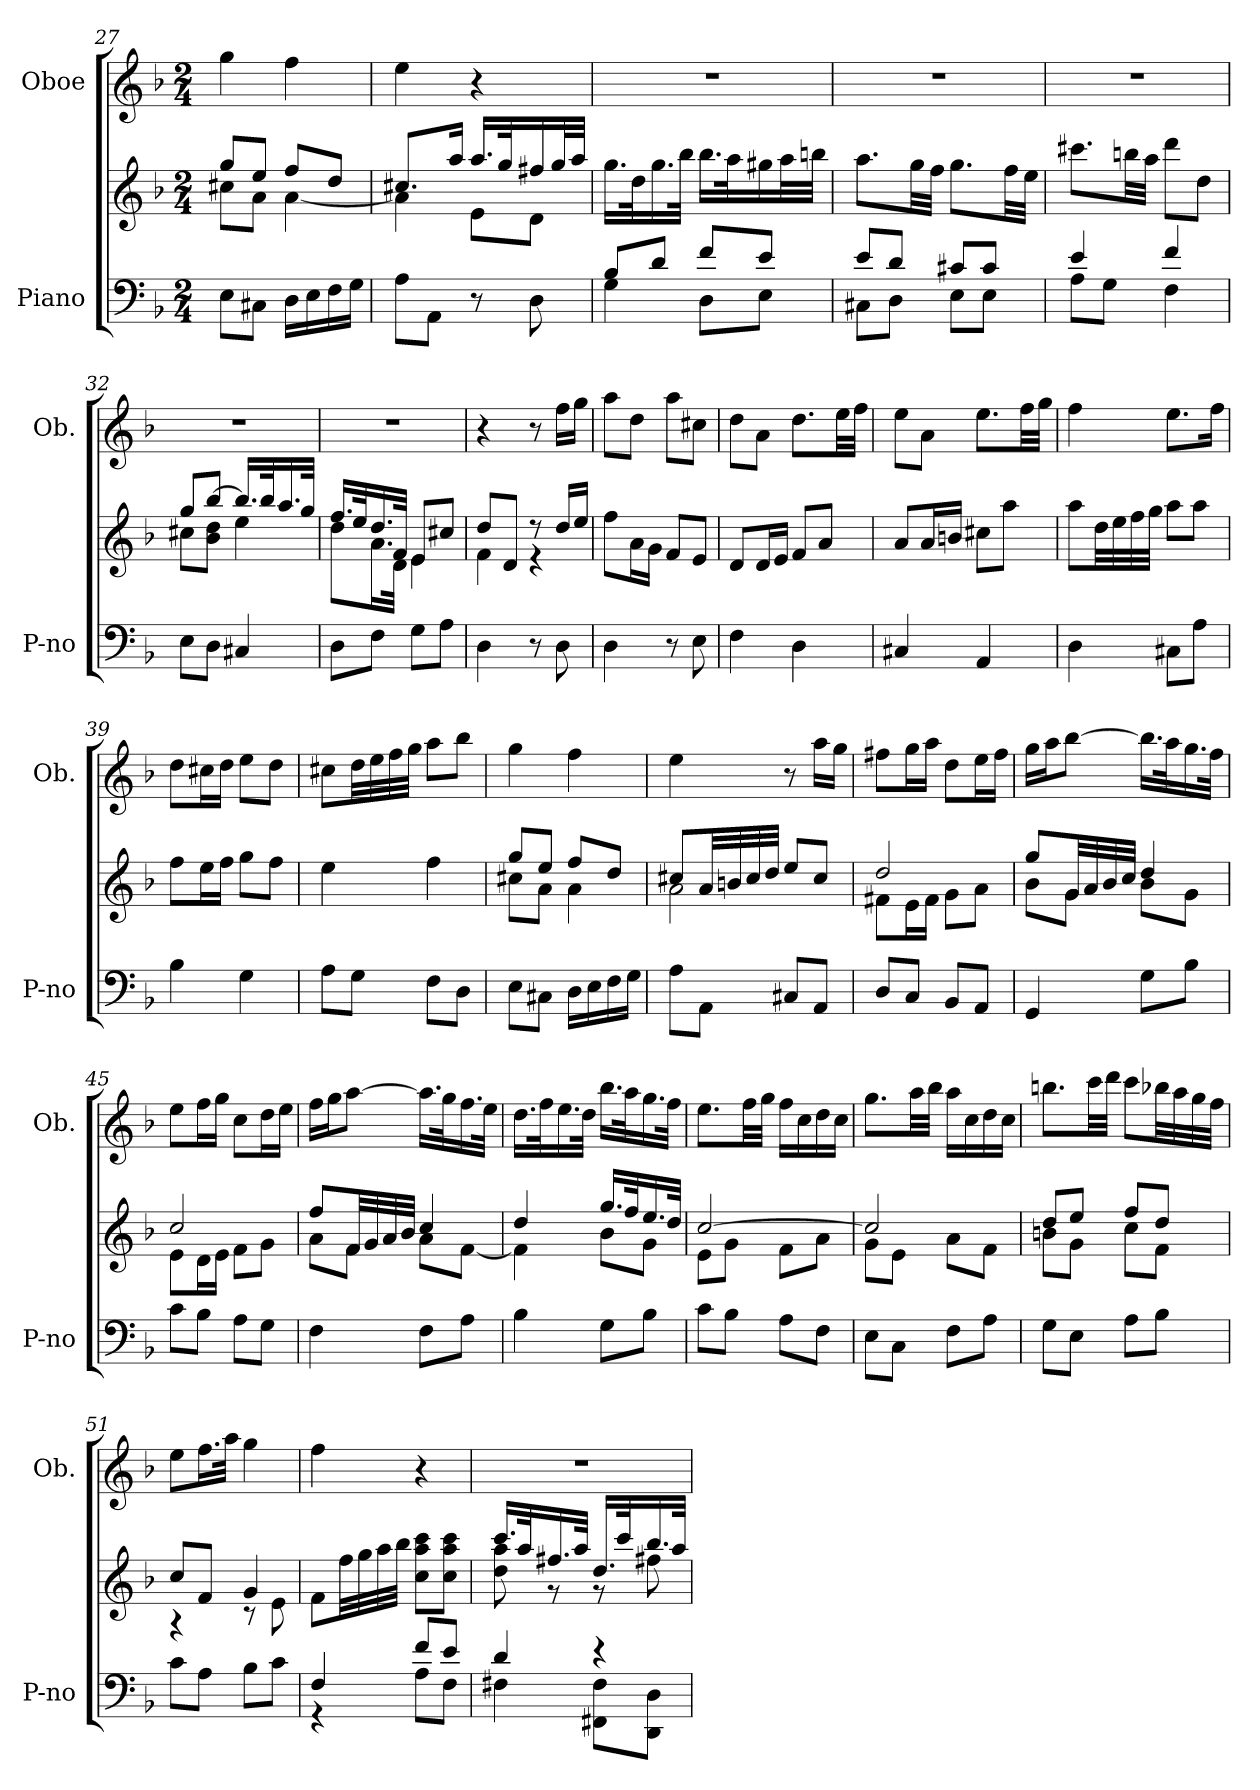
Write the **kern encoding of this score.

**kern	**kern	**kern
*part2	*part2	*part1
*staff3	*staff2	*staff1
*I"Piano	*	*I"Oboe
*I'P-no	*	*I'Ob.
*clefF4	*clefG2	*clefG2
*k[b-]	*k[b-]	*k[b-]
*M2/4	*M2/4	*M2/4
=27	=27	=27
*	*^	*
8E\L	8gg/L	8cc#X\L	4gg\
8C#X\J	8ee/J	8a\J	.
16D\LL	8ff/L	[4a\	4ff\
16E\	.	.	.
16F\	8dd/J	.	.
16G\JJ	.	.	.
=28	=28	=28	=28
8A\L	8.cc#X/L	4a\]	4ee\
8AA\J	.	.	.
.	16aa/Jk	.	.
8r	16.aa/LL	8e\L	4r
.	32gg/K	.	.
8D\	16ff#X/	8d\J	.
.	32gg/L	.	.
.	32aa/JJJ	.	.
*	*v	*v	*
=29	=29	=29
*^	*	*
8B-/L	4G\	16.gg\LL	2r
.	.	32dd\K	.
8d/J	.	16.gg\	.
.	.	32bb-\JJk	.
8f/L	8D\L	16.bb-\LL	.
.	.	32aa\K	.
8e/J	8E\J	16gg#X\	.
.	.	32aa\L	.
.	.	32bbn\JJJ	.
!!LO:LB:g=z
=30	=30	=30	=30
8e/L	8C#X\L	8.aa\L	2r
8d/J	8D\J	.	.
.	.	32gg\LL	.
.	.	32ff\JJJ	.
8c#X/L	8E\L	8.gg\L	.
8c#/J	8E\J	.	.
.	.	32ff\LL	.
.	.	32ee\JJJ	.
=31	=31	=31	=31
4e/	8A\L	8.ccc#X\L	2r
.	8G\J	.	.
.	.	32bbn\LL	.
.	.	32aa\JJJ	.
4f/	4F\	8ddd\L	.
.	.	8dd\J	.
*v	*v	*	*
=32	=32	=32
*	*^	*
8E\L	8gg/L	8cc#X\L	2r
8D\J	[8bb-/J	8b-\ 8dd\J	.
4C#X/	16.bb-/LL]	4ee\	.
.	32bb-/K	.	.
.	16.aa/	.	.
.	32gg/JJk	.	.
=33	=33	=33	=33
8D\L	16.ff/LL	8dd\L	2r
.	32ee/K	.	.
8F\J	16.dd/	16.a\L	.
.	32f/JJk	32d\JJk	.
8G\L	8e/L	4e\	.
8A\J	8cc#X/J	.	.
=34	=34	=34	=34
4D\	8dd/L	4f\	4r
.	8d/J	.	.
8r	8r	4r	8r
8D\	16dd/LL	.	16ff\LL
.	16ee/JJ	.	16gg\JJ
*	*v	*v	*
=35	=35	=35
4D\	8ff\L	8aa\L
.	16a\L	8dd\J
.	16g\JJ	.
8r	8f/L	8aa\L
8E\	8e/J	8cc#X\J
!!LO:PB:g=z
=36	=36	=36
4F\	8d/L	8dd\L
.	16d/L	8a\J
.	16e/JJ	.
4D\	8f/L	8.dd\L
.	8a/J	.
.	.	32ee\LL
.	.	32ff\JJJ
=37	=37	=37
4C#X/	8a/L	8ee\L
.	16a/L	8a\J
.	16bn/JJ	.
4AA/	8cc#X\L	8.ee\L
.	8aa\J	.
.	.	32ff\LL
.	.	32gg\JJJ
=38	=38	=38
4D\	8aa\L	4ff\
.	32dd\LL	.
.	32ee\	.
.	32ff\	.
.	32gg\JJJ	.
8C#X\L	8aa\L	8.ee\L
8A\J	8aa\J	.
.	.	16ff\Jk
=39	=39	=39
4B-\	8ff\L	8dd\L
.	16ee\L	16cc#X\L
.	16ff\JJ	16dd\JJ
4G\	8gg\L	8ee\L
.	8ff\J	8dd\J
=40	=40	=40
8A\L	4ee\	8cc#X\L
8G\J	.	32dd\LL
.	.	32ee\
.	.	32ff\
.	.	32gg\JJJ
8F\L	4ff\	8aa\L
8D\J	.	8bb-\J
=41	=41	=41
*	*^	*
8E\L	8gg/L	8cc#X\L	4gg\
8C#X\J	8ee/J	8a\J	.
16D\LL	8ff/L	4a\	4ff\
16E\	.	.	.
16F\	8dd/J	.	.
16G\JJ	.	.	.
!!LO:LB:g=z
=42	=42	=42	=42
8A\L	8cc#X/L	2a\	4ee\
8AA\J	32a/LL	.	.
.	32bn/	.	.
.	32cc#/	.	.
.	32dd/JJJ	.	.
8C#X/L	8ee/L	.	8r
8AA/J	8cc#/J	.	16aa\LL
.	.	.	16gg\JJ
=43	=43	=43	=43
8D/L	2dd/	8f#X\L	8ff#X\L
8C/J	.	16e\L	16gg\L
.	.	16f#\JJ	16aa\JJ
8BB-/L	.	8g\L	8dd\L
8AA/J	.	8a\J	16ee\L
.	.	.	16ff#\JJ
=44	=44	=44	=44
4GG/	8gg/L	8b-\L	16gg\LL
.	.	.	16aa\J
.	32g/LL	8g\J	[8bb-\J
.	32a/	.	.
.	32b-/	.	.
.	32cc/JJJ	.	.
8G\L	4dd/	8b-\L	16.bb-\LL]
.	.	.	32aa\K
8B-\J	.	8g\J	16.gg\
.	.	.	32ff\JJk
=45	=45	=45	=45
8c\L	2cc/	8e\L	8ee\L
8B-\J	.	16d\L	16ff\L
.	.	16e\JJ	16gg\JJ
8A\L	.	8f\L	8cc\L
8G\J	.	8g\J	16dd\L
.	.	.	16ee\JJ
=46	=46	=46	=46
4F\	8ff/L	8a\L	16ff\LL
.	.	.	16gg\J
.	32f/LL	8f\J	[8aa\J
.	32g/	.	.
.	32a/	.	.
.	32b-/JJJ	.	.
8F\L	4cc/	8a\L	16.aa\LL]
.	.	.	32gg\K
8A\J	.	[8f\J	16.ff\
.	.	.	32ee\JJk
!!LO:LB:g=z
=47	=47	=47	=47
4B-\	4dd/	4f\]	16.dd\LL
.	.	.	32ff\K
.	.	.	16.ee\
.	.	.	32dd\JJk
8G\L	16.gg/LL	8b-\L	16.bb-\LL
.	32ff/K	.	32aa\K
8B-\J	16.ee/	8g\J	16.gg\
.	32dd/JJk	.	32ff\JJk
=48	=48	=48	=48
8c\L	[2cc/	8e\L	8.ee\L
8B-\J	.	8g\J	.
.	.	.	32ff\LL
.	.	.	32gg\JJJ
8A\L	.	8f\L	16ff\LL
.	.	.	16cc\
8F\J	.	8a\J	16dd\
.	.	.	16cc\JJ
=49	=49	=49	=49
8E\L	2cc/]	8g\L	8.gg\L
8C\J	.	8e\J	.
.	.	.	32aa\LL
.	.	.	32bb-\JJJ
8F\L	.	8a\L	16aa\LL
.	.	.	16cc\
8A\J	.	8f\J	16dd\
.	.	.	16cc\JJ
=50	=50	=50	=50
8G\L	8dd/L	8bn\L	8.bbn\L
8E\J	8ee/J	8g\J	.
.	.	.	32ccc\LL
.	.	.	32ddd\JJJ
8A\L	8ff/L	8cc\L	8ccc\L
8B-\J	8dd/J	8f\J	32bb-X\LL
.	.	.	32aa\
.	.	.	32gg\
.	.	.	32ff\JJJ
=51	=51	=51	=51
8c\L	8cc/L	4r	8ee\L
8A\J	8f/J	.	16.ff\L
.	.	.	32aa\JJk
8B-\L	4g/	8r	4gg\
8c\J	.	8e\	.
*	*v	*v	*
!!LO:LB:g=z
=52	=52	=52
*^	*	*
4F/	4r	8f\L	4ff\
.	.	32ff\LL	.
.	.	32gg\	.
.	.	32aa\	.
.	.	32bb-\JJJ	.
8f/L	8A\L	8cc\ 8aa\ 8ccc\L	4r
8e/J	8F\J	8cc\ 8aa\ 8ccc\J	.
=53	=53	=53	=53
*	*	*^	*
4d/	4F#X\	16.ccc/LL	8dd\ 8aa\	2r
.	.	32aa/K	.	.
.	.	16.ff#X/	8r	.
.	.	32aa/JJk	.	.
4r	8FF#X\ 8F#\L	16.dd/LL	8r	.
.	.	32ccc/K	.	.
.	8DD\ 8D\J	16.bb-/	8ff#X\	.
.	.	32aa/JJk	.	.
*v	*v	*	*	*
*	*v	*v	*
=	=	=
*-	*-	*-
